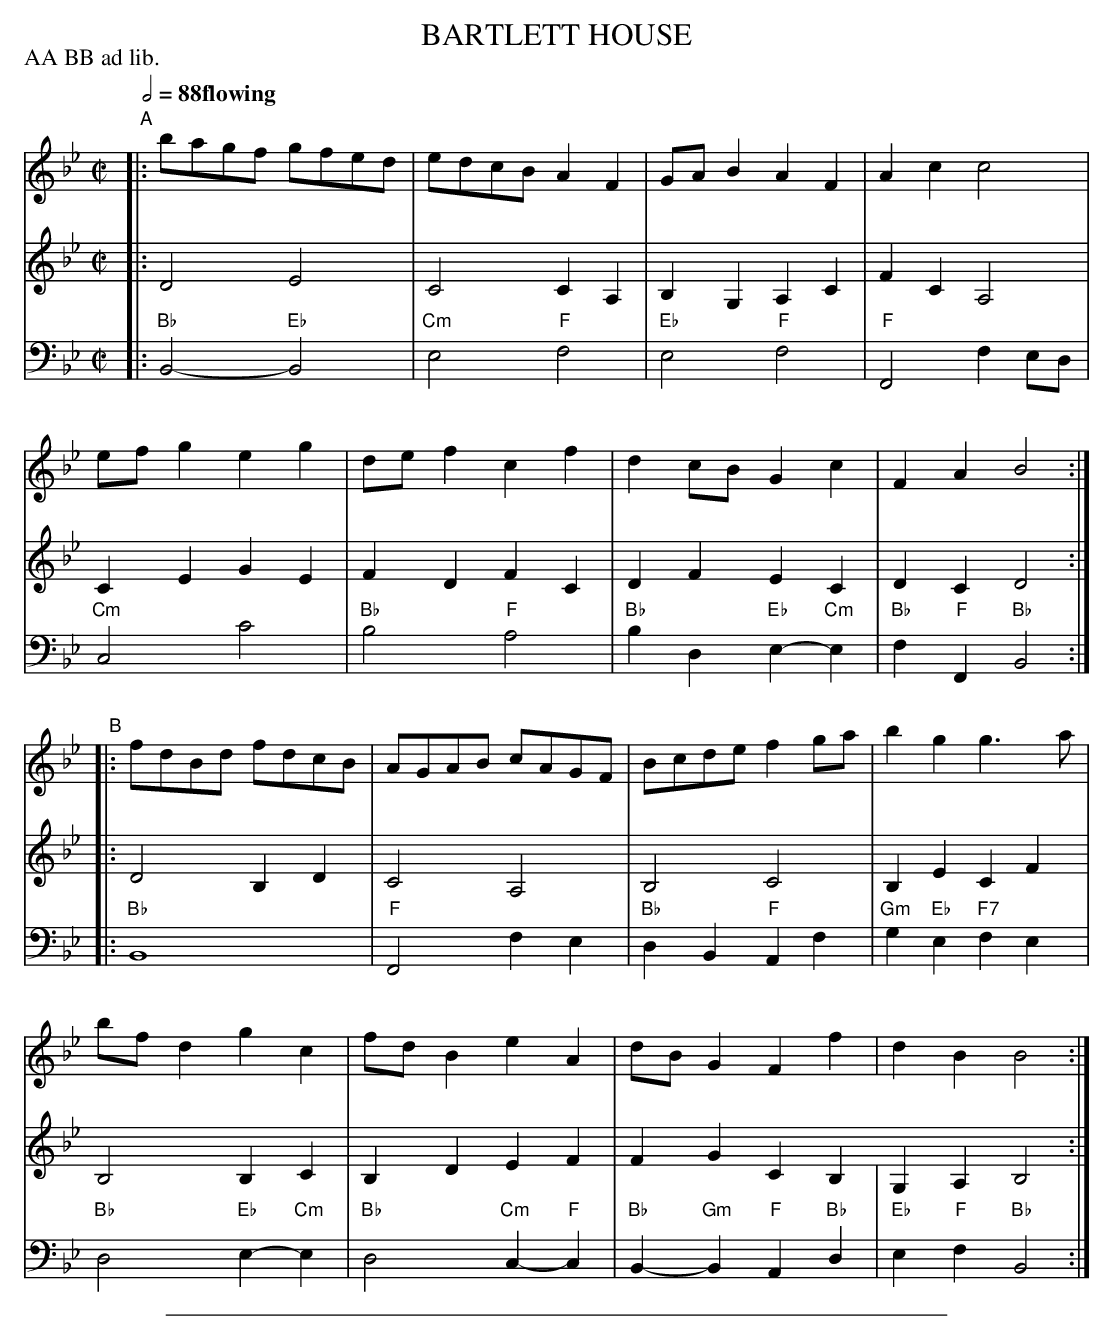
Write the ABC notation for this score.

X:1
T: BARTLETT HOUSE
M: C|
L: 1/8
P: AA BB ad lib.
Q: 1/2=88 "flowing"
K: Bb
V: 1
"A"|: bagf gfed | edcB A2F2 | GAB2 A2F2 | A2c2 c4 |
efg2 e2g2 | def2 c2f2 | d2cB G2c2 | F2A2 B4 :|
"B"|: fdBd fdcB | AGAB cAGF | Bcde f2ga | b2g2 g3a |
bfd2 g2c2 | fdB2 e2A2 | dBG2 F2f2 | d2B2 B4 :|
V: 2
|: D4 E4 | C4 C2A,2 | B,2G,2 A,2C2 | F2C2 A,4 |
C2E2 G2E2 | F2D2 F2C2 | D2F2 E2C2 | D2C2 D4 :|
|: D4 B,2D2 | C4 A,4 | B,4 C4 | B,2E2 C2F2 |
B,4 B,2C2 | B,2D2 E2F2 | F2G2 C2B,2 G,2A,2 B,4 :|
V: 3 clef=bass middle=d
|: "Bb"B4- "Eb"B4 | "Cm"e4 "F"f4 | "Eb"e4 "F"f4 | "F"F4 f2ed |
"Cm"c4 c'4 | "Bb"b4 "F"a4 | "Bb"b2d2 "Eb"e2-"Cm"e2 | "Bb"f2"F"F2 "Bb"B4 :|
|: "Bb"B8 | "F"F4 f2e2 | "Bb"d2B2 "F"A2f2 | "Gm"g2"Eb"e2 "F7"f2e2 |
"Bb"d4 "Eb"e2-"Cm"e2 | "Bb"d4 "Cm"c2-"F"c2 | "Bb"B2-"Gm"B2 "F"A2"Bb"d2 | "Eb"e2"F"f2 "Bb"B4 :|
